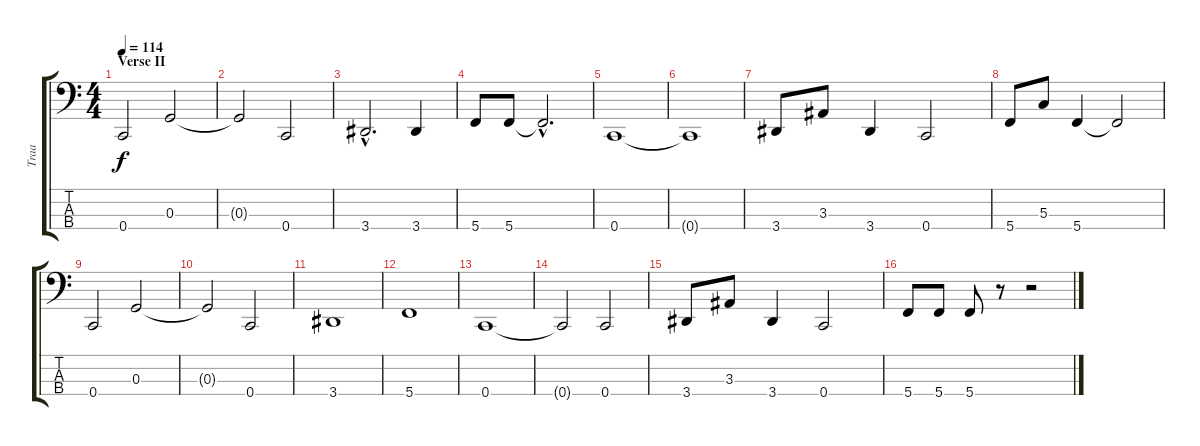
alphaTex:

\track ("Traa" "Traa") {instrument electricbassfinger}
\staff {score tabs}
\tuning (F2 C2 G1 C1) {hide}
\ts (4 4)
\section ("" "Verse II")
\tempo 114
\clef f4
\ks c
0.4.2{dy f} 0.3.2 |
0.3{t}.2 0.4.2 |
3.4{hac}.2{d} 3.4.4 |
5.4.8 5.4.8 5.4{hac t}.2{d} |
0.4.1 |
0.4{t}.1 |
3.4.8 3.3.8 3.4.4 0.4.2 |
5.4.8 5.3.8 5.4.4 5.4{t}.2 |
0.4.2 0.3.2 |
0.3{t}.2 0.4.2 |
3.4.1 |
5.4.1 |
0.4.1 |
0.4{t}.2 0.4.2 |
3.4.8 3.3.8 3.4.4 0.4.2 |
5.4.8 5.4.8 5.4.8 r.8 r.2
